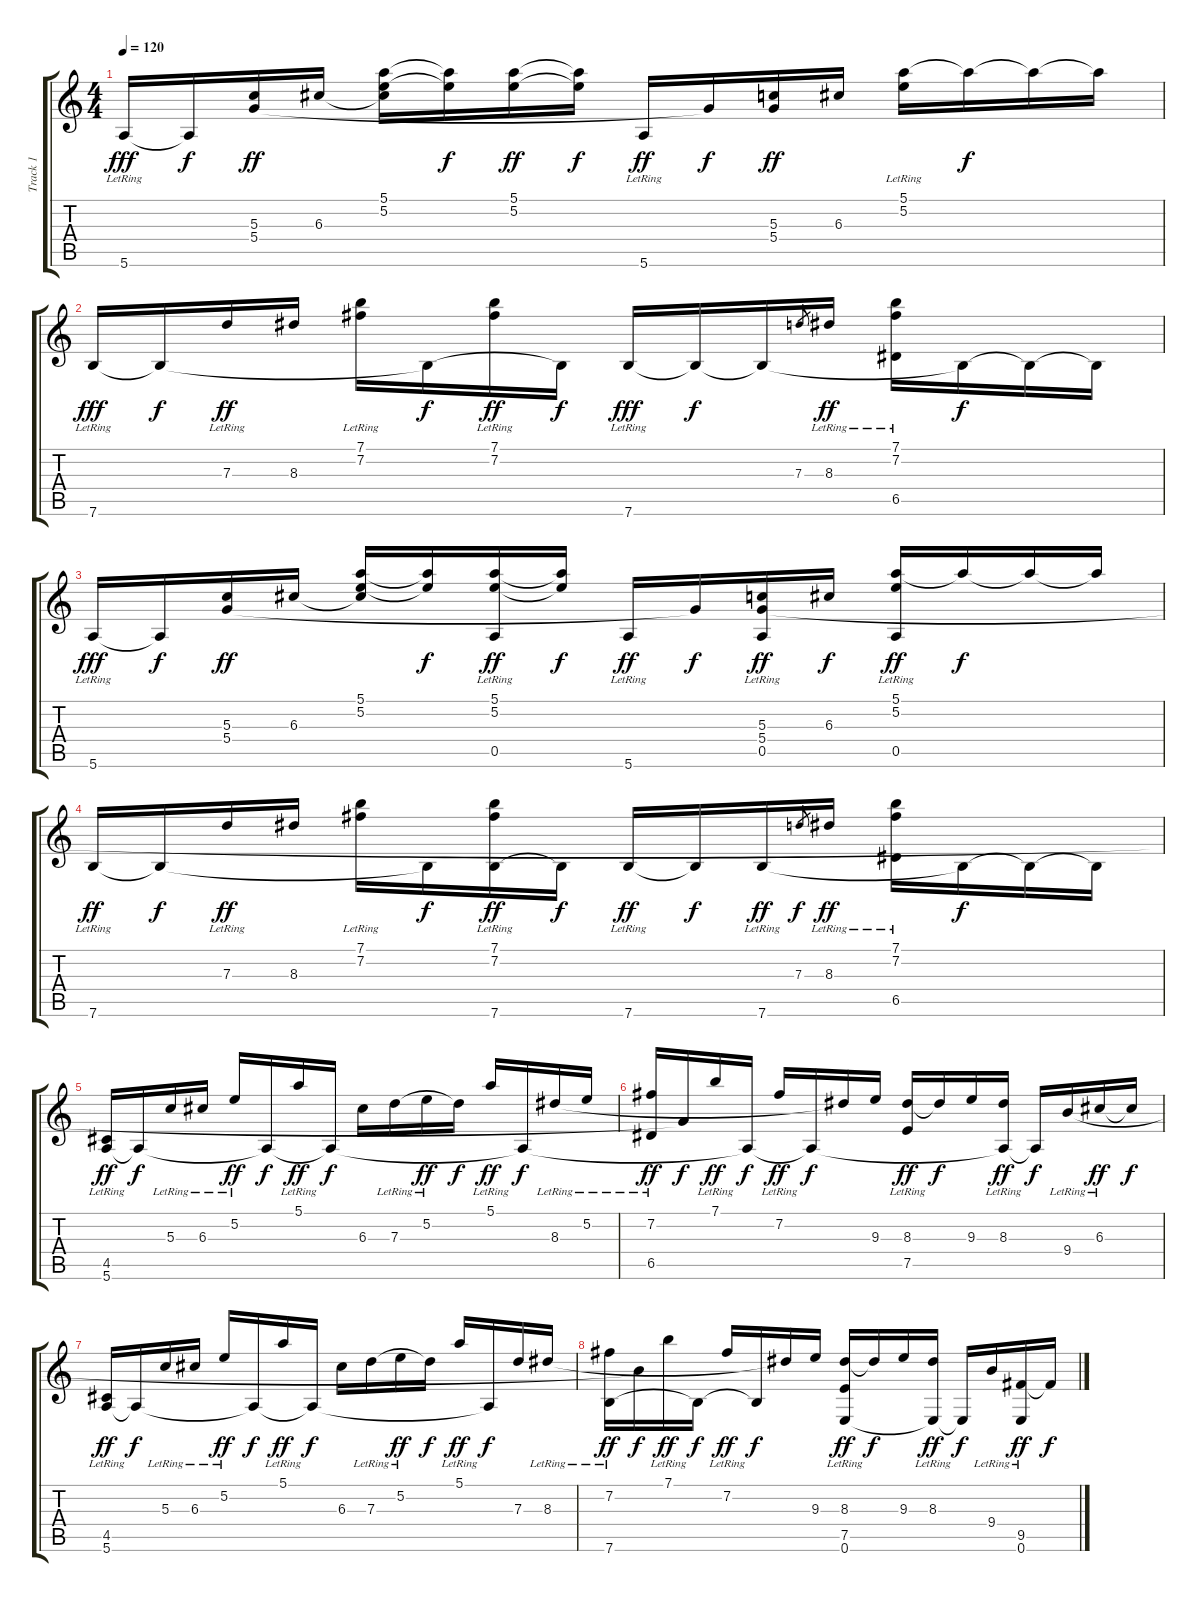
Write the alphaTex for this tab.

\track ("Track 1" "Track 1") {instrument acousticguitarnylon}
\staff {score tabs}
\tuning (E4 B3 G3 D3 A2 E2) {hide}
\ts (4 4)
\tempo 120
\clef g2
\ks c
5.6{lr}.16{dy fff} 5.6{t}.16{dy f} (5.3 5.4).16{dy ff} 6.3.16 (5.1 5.2 6.3{t}).16 (5.1{t} 5.2{t}).16{dy f} (5.1 5.2).16{dy ff} (5.1{t} 5.2{t}).16{dy f} 5.6{lr}.16{dy ff} 5.4{t}.16{dy f} (5.3 5.4).16{dy ff} 6.3.16 (5.1{lr} 5.2{lr}).16 5.1{t}.16{dy f} 5.1{t}.16 5.1{t}.16 |
7.6{lr}.16{dy fff} 7.6{t}.16{dy f} 7.3{lr}.16{dy ff} 8.3.16 (7.1{lr} 7.2{lr}).16 7.6{t}.16{dy f} (7.1{lr} 7.2{lr}).16{dy ff} 7.6{t}.16{dy f} 7.6{lr}.16{dy fff} 7.6{t}.16{dy f} 7.6{t}.16 7.3.8{gr} 8.3{lr}.16{dy ff} (7.1{lr} 7.2{lr} 6.5{lr}).16 7.6{t}.16{dy f} 7.6{t}.16 7.6{t}.16 |
5.6{lr}.16{dy fff} 5.6{t}.16{dy f} (5.3 5.4).16{dy ff} 6.3.16 (5.1 5.2 6.3{t}).16 (5.1{t} 5.2{t}).16{dy f} (5.1 5.2 0.5{lr}).16{dy ff} (5.1{t} 5.2{t}).16{dy f} 5.6{lr}.16{dy ff} 5.4{t}.16{dy f} (5.3 5.4 0.5{lr}).16{dy ff} 6.3.16{dy f} (5.1{lr} 5.2{lr} 0.5{lr}).16{dy ff} 5.1{t}.16{dy f} 5.1{t}.16 5.1{t}.16 |
7.6{lr}.16{dy ff} 7.6{t}.16{dy f} 7.3{lr}.16{dy ff} 8.3.16 (7.1{lr} 7.2{lr}).16 7.6{t}.16{dy f} (7.1{lr} 7.2{lr} 7.6{lr}).16{dy ff} 7.6{t}.16{dy f} 7.6{lr}.16{dy ff} 7.6{t}.16{dy f} 7.6{lr}.16{dy ff} 7.3.8{gr dy f} 8.3{lr}.16{dy ff} (7.1{lr} 7.2{lr} 6.5{lr}).16 7.6{t}.16{dy f} 7.6{t}.16 7.6{t}.16 |
(4.5{lr} 5.6{lr}).16{dy ff} 5.6{t}.16{dy f} 5.3{lr}.16 6.3{lr}.16 5.2{lr}.16{dy ff} 5.6{t}.16{dy f} 5.1{lr}.16{dy ff} 5.6{t}.16{dy f} 6.3.16 7.3{lr}.16 5.2{lr}.16{dy ff} 7.3{t}.16{dy f} 5.1{lr}.16{dy ff} 5.6{t}.16{dy f} 8.3{lr}.16 5.2{lr}.16 |
(7.2{lr} 6.5{lr}).16{dy ff} 5.4{t}.16{dy f} 7.1{lr}.16{dy ff} 5.6{t}.16{dy f} 7.2{lr}.16{dy ff} 5.6{t}.16{dy f} 8.3{t}.16 9.3.16 (8.3{lr} 7.5{lr}).16{dy ff} 8.3{t}.16{dy f} 9.3.16 (8.3{lr} 5.6{t}).16{dy ff} 5.6{t}.16{dy f} 9.4{lr}.16 6.3{lr}.16{dy ff} 6.3{t}.16{dy f} |
(4.5 5.6{lr}).16{dy ff} 5.6{t}.16{dy f} 5.3{lr}.16 6.3{lr}.16 5.2{lr}.16{dy ff} 5.6{t}.16{dy f} 5.1{lr}.16{dy ff} 5.6{t}.16{dy f} 6.3.16 7.3{lr}.16 5.2{lr}.16{dy ff} 7.3{t}.16{dy f} 5.1{lr}.16{dy ff} 5.6{t}.16{dy f} 7.3.16 8.3{lr}.16 |
(7.2{lr} 7.6).16{dy ff} 9.4{t}.16{dy f} 7.1{lr}.16{dy ff} 7.6{t}.16{dy f} 7.2{lr}.16{dy ff} 7.6{t}.16{dy f} 8.3{t}.16 9.3.16 (8.3{lr} 7.5{lr} 0.6{lr}).16{dy ff} 8.3{t}.16{dy f} 9.3.16 (8.3{lr} 0.6{t}).16{dy ff} 0.6{t}.16{dy f} 9.4{lr}.16 (9.5{lr} 0.6{lr}).16{dy ff} 9.5{t}.16{dy f}
